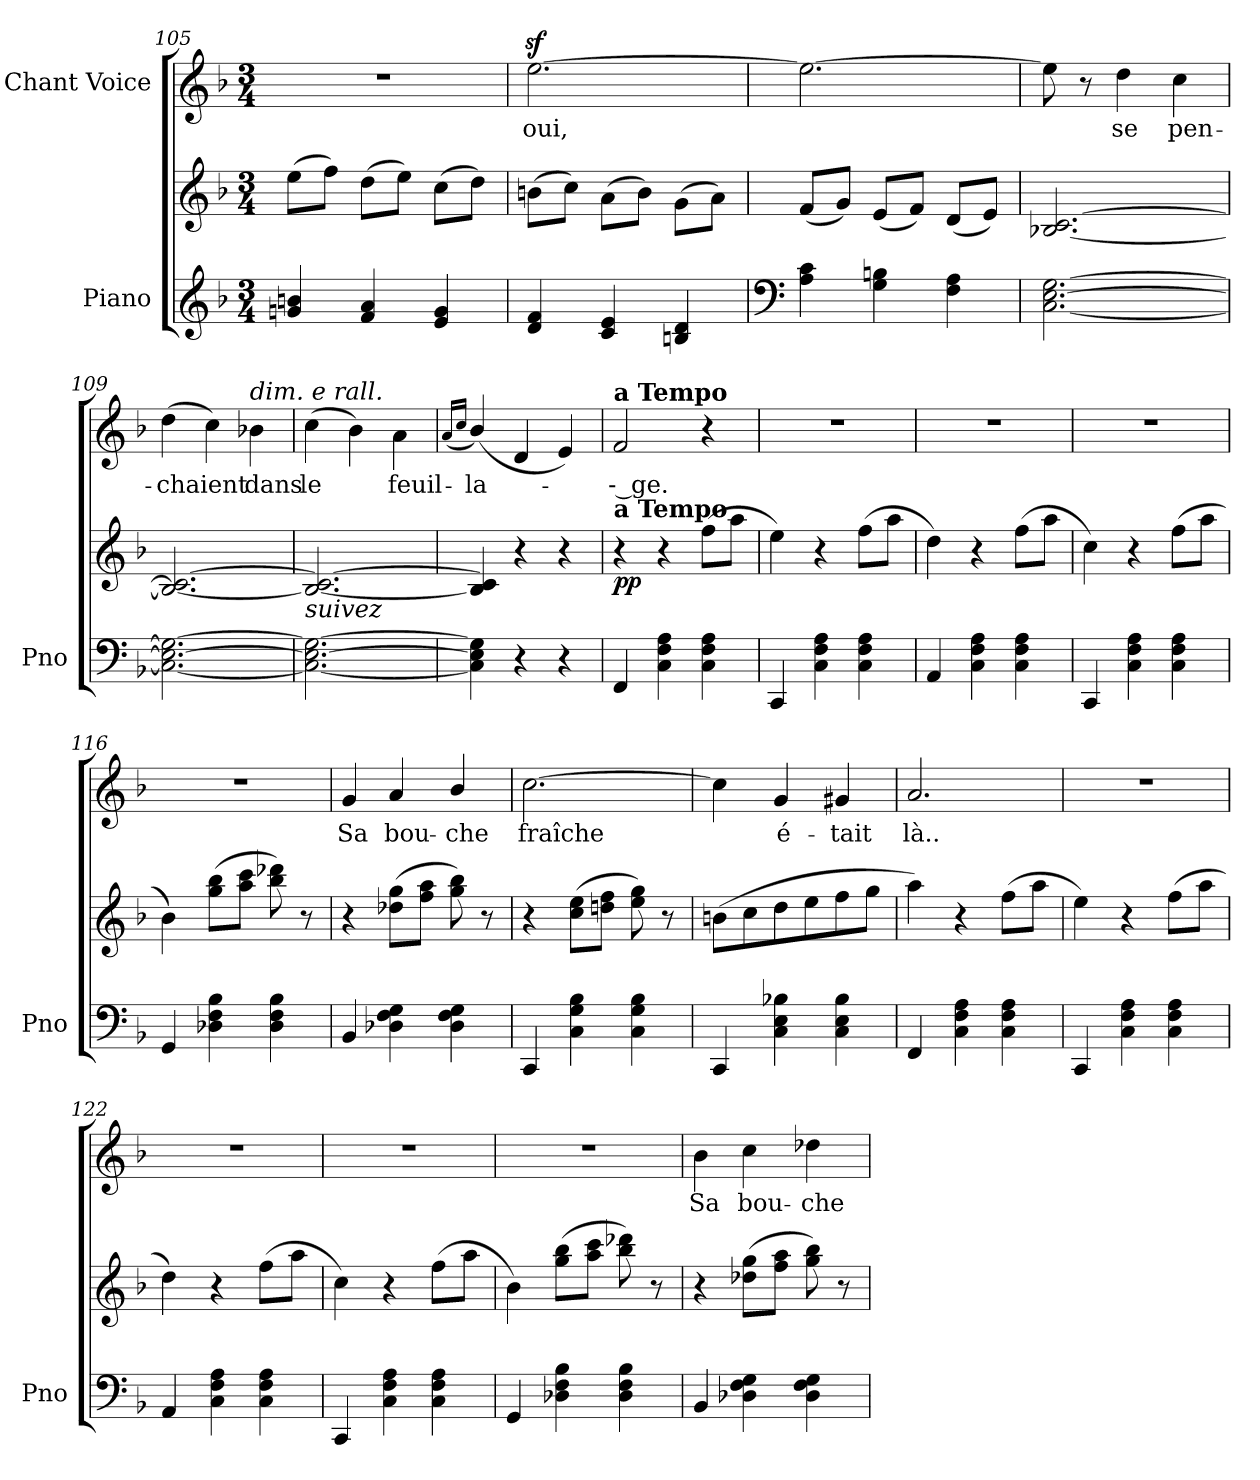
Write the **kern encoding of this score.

**kern	**kern	**dynam	**kern	**text
*part2	*part2	*part2	*part1	*part1
*staff3	*staff2	*staff2/3	*staff1	*staff1
*I"Piano	*	*	*I"Chant Voice	*
*I'Pno	*	*	*	*
*clefG2	*clefG2	*	*clefG2	*
*k[b-]	*k[b-]	*	*k[b-]	*
*M3/4	*M3/4	*	*M3/4	*
=105	=105	=105	=105	=105
4gn/ 4bn/	(8ee\L	.	2.r	.
.	8ff\J)	.	.	.
4f/ 4a/	(8dd\L	.	.	.
.	8ee\J)	.	.	.
4e/ 4g/	(8cc\L	.	.	.
.	8dd\J)	.	.	.
=106	=106	=106	=106	=106
4d/ 4f/	(8bn\L	.	[2.eez>\	oui,
.	8cc\J)	.	.	.
4c/ 4e/	(8a\L	.	.	.
.	8b\J)	.	.	.
4Bn/ 4d/	(8g\L	.	.	.
.	8a\J)	.	.	.
=107	=107	=107	=107	=107
*clefF4	*	*	*	*
4A\ 4c\	(8f/L	.	2.ee\_	.
.	8g/J)	.	.	.
4G\ 4Bn\	(8e/L	.	.	.
.	8f/J)	.	.	.
4F\ 4A\	(8d/L	.	.	.
.	8e/J)	.	.	.
=108	=108	=108	=108	=108
[2.C\ [2.E\ [2.G\	[2.B-X/ [2.c/	.	8ee\]	.
.	.	.	8r	.
.	.	.	4dd\	se
.	.	.	4cc\	pen-
=109	=109	=109	=109	=109
2.C\_ 2.E\_ 2.G\_	2.B-/_ 2.c/_	.	(4dd\	-chaient
.	.	.	4cc\)	.
!	!	!	!LO:TX:a:i:t=dim. e rall.	!
.	.	.	4b-X\	dans
=110	=110	=110	=110	=110
!	!LO:TX:b:i:t=suivez	!	!	!
2.C\_ 2.E\_ 2.G\_	2.B-/_ 2.c/_	.	(4cc\	le
.	.	.	4b-\)	.
.	.	.	4a\	feuil-
=111	=111	=111	=111	=111
.	.	.	(16qa/LL	.
.	.	.	16qcc/JJ	.
4C\] 4E\] 4G\]	4B-/] 4c/]	.	(4b-/)	-la-
4r	4r	.	4d/	.
4r	4r	.	4e/)	.
=112	=112	=112	=112	=112
!	!	!	!LO:TX:a:B:t=a Tempo	!
!	!LO:TX:a:B:t=a Tempo	!	!	!
!	!	!LO:DY:b	!	!
4FF/	4r	pp	2f/	-- ge.
4C\ 4F\ 4A\	4r	.	.	.
4C\ 4F\ 4A\	(8ff\L	.	4r	.
.	8aa\J	.	.	.
=113	=113	=113	=113	=113
4CC/	4ee\)	.	2.r	.
4C\ 4F\ 4A\	4r	.	.	.
4C\ 4F\ 4A\	(8ff\L	.	.	.
.	8aa\J	.	.	.
=114	=114	=114	=114	=114
4AA/	4dd\)	.	2.r	.
4C\ 4F\ 4A\	4r	.	.	.
4C\ 4F\ 4A\	(8ff\L	.	.	.
.	8aa\J	.	.	.
=115	=115	=115	=115	=115
4CC/	4cc\)	.	2.r	.
4C\ 4F\ 4A\	4r	.	.	.
4C\ 4F\ 4A\	(8ff\L	.	.	.
.	8aa\J	.	.	.
=116	=116	=116	=116	=116
4GG/	4b-\)	.	2.r	.
4D-X\ 4F\ 4B-\	(8gg\ 8bb-\L	.	.	.
.	8aa\ 8ccc\J	.	.	.
4D-\ 4F\ 4B-\	8bb-\ 8ddd-X\)	.	.	.
.	8r	.	.	.
=117	=117	=117	=117	=117
4BB-/	4r	.	4g/	Sa
4D-X\ 4F\ 4G\	(8dd-X\ 8gg\L	.	4a/	bou-
.	8ff\ 8aa\J	.	.	.
4D-\ 4F\ 4G\	8gg\ 8bb-\)	.	4b-/	-che
.	8r	.	.	.
=118	=118	=118	=118	=118
4CC/	4r	.	[2.cc\	fraîche
4C\ 4G\ 4B-\	(8cc\ 8ee\L	.	.	.
.	8ddn\ 8ff\J	.	.	.
4C\ 4G\ 4B-\	8ee\ 8gg\)	.	.	.
.	8r	.	.	.
=119	=119	=119	=119	=119
4CC/	(8bn\L	.	4cc\]	.
.	8cc\	.	.	.
4C\ 4E\ 4B-X\	8dd\	.	4g/	é-
.	8ee\	.	.	.
4C\ 4E\ 4B-\	8ff\	.	4g#X/	-tait
.	8gg\J	.	.	.
=120	=120	=120	=120	=120
4FF/	4aa\)	.	2.a/	là..
4C\ 4F\ 4A\	4r	.	.	.
4C\ 4F\ 4A\	(8ff\L	.	.	.
.	8aa\J	.	.	.
=121	=121	=121	=121	=121
4CC/	4ee\)	.	2.r	.
4C\ 4F\ 4A\	4r	.	.	.
4C\ 4F\ 4A\	(8ff\L	.	.	.
.	8aa\J	.	.	.
=122	=122	=122	=122	=122
4AA/	4dd\)	.	2.r	.
4C\ 4F\ 4A\	4r	.	.	.
4C\ 4F\ 4A\	(8ff\L	.	.	.
.	8aa\J	.	.	.
=123	=123	=123	=123	=123
4CC/	4cc\)	.	2.r	.
4C\ 4F\ 4A\	4r	.	.	.
4C\ 4F\ 4A\	(8ff\L	.	.	.
.	8aa\J	.	.	.
=124	=124	=124	=124	=124
4GG/	4b-\)	.	2.r	.
4D-X\ 4F\ 4B-\	(8gg\ 8bb-\L	.	.	.
.	8aa\ 8ccc\J	.	.	.
4D-\ 4F\ 4B-\	8bb-\ 8ddd-X\)	.	.	.
.	8r	.	.	.
=125	=125	=125	=125	=125
4BB-/	4r	.	4b-\	Sa
4D-X\ 4F\ 4G\	(8dd-X\ 8gg\L	.	4cc\	bou-
.	8ff\ 8aa\J	.	.	.
4D-\ 4F\ 4G\	8gg\ 8bb-\)	.	4dd-X\	-che
.	8r	.	.	.
=	=	=	=	=
*-	*-	*-	*-	*-
